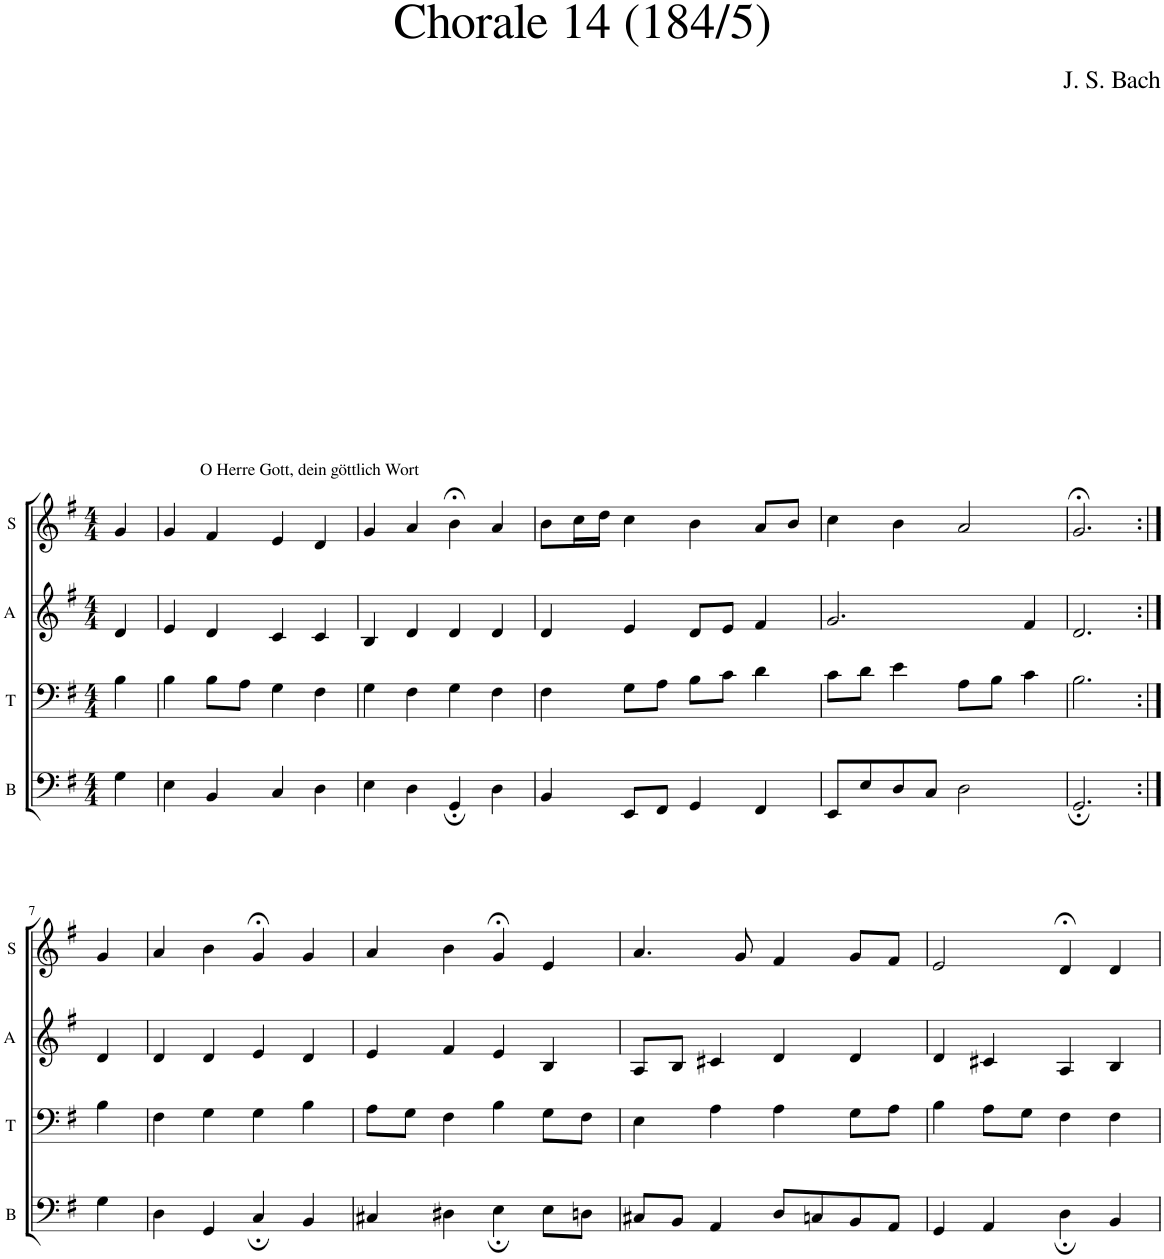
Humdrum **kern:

**kern	**kern	**kern	**kern
*part4	*part3	*part2	*part1
*staff4	*staff3	*staff2	*staff1
*I"B	*I"T	*I"A	*I"S
*I'B	*I'T	*I'A	*I'S
*clefF4	*clefF4	*clefG2	*clefG2
*k[f#]	*k[f#]	*k[f#]	*k[f#]
*M4/4	*M4/4	*M4/4	*M4/4
=1	=1	=1	=1
!	!	!	!LO:TX:a:t=O Herre Gott, dein göttlich Wort
4G\	4B\	4d/	4g/
=2	=2	=2	=2
4E\	4B\	4e/	4g/
4BB/	8B\L	4d/	4f#/
.	8A\J	.	.
4C/	4G\	4c/	4e/
4D\	4F#\	4c/	4d/
=3	=3	=3	=3
4E\	4G\	4B/	4g/
4D\	4F#\	4d/	4a/
4GG;/	4G\	4d/	4b;<\
4D\	4F#\	4d/	4a/
=4	=4	=4	=4
4BB/	4F#\	4d/	8b\L
.	.	.	16cc\L
.	.	.	16dd\JJ
8EE/L	8G\L	4e/	4cc\
8FF#/J	8A\J	.	.
4GG/	8B\L	8d/L	4b\
.	8c\J	8e/J	.
4FF#/	4d\	4f#/	8a/L
.	.	.	8b/J
=5	=5	=5	=5
8EE/L	8c\L	2.g/	4cc\
8E/	8d\J	.	.
8D/	4e\	.	4b\
8C/J	.	.	.
2D\	8A\L	.	2a/
.	8B\J	.	.
.	4c\	4f#/	.
=6	=6	=6	=6
2.GG;/	2.B\	2.d/	2.g;</
!!LO:LB:g=z
=7:|!	=7:|!	=7:|!	=7:|!
4G\	4B\	4d/	4g/
=8	=8	=8	=8
4D\	4F#\	4d/	4a/
4GG/	4G\	4d/	4b\
4C;/	4G\	4e/	4g;</
4BB/	4B\	4d/	4g/
=9	=9	=9	=9
4C#X/	8A\L	4e/	4a/
.	8G\J	.	.
4D#X\	4F#\	4f#/	4b\
4E;\	4B\	4e/	4g;</
8E\L	8G\L	4B/	4e/
8Dn\J	8F#\J	.	.
=10	=10	=10	=10
8C#X/L	4E\	8A/L	4.a/
8BB/J	.	8B/J	.
4AA/	4A\	4c#X/	.
.	.	.	8g/
8D/L	4A\	4d/	4f#/
8Cn/	.	.	.
8BB/	8G\L	4d/	8g/L
8AA/J	8A\J	.	8f#/J
=11	=11	=11	=11
4GG/	4B\	4d/	2e/
4AA/	8A\L	4c#X/	.
.	8G\J	.	.
4D;\	4F#\	4A/	4d;</
4BB/	4F#\	4B/	4d/
=	=	=	=
*-	*-	*-	*-
